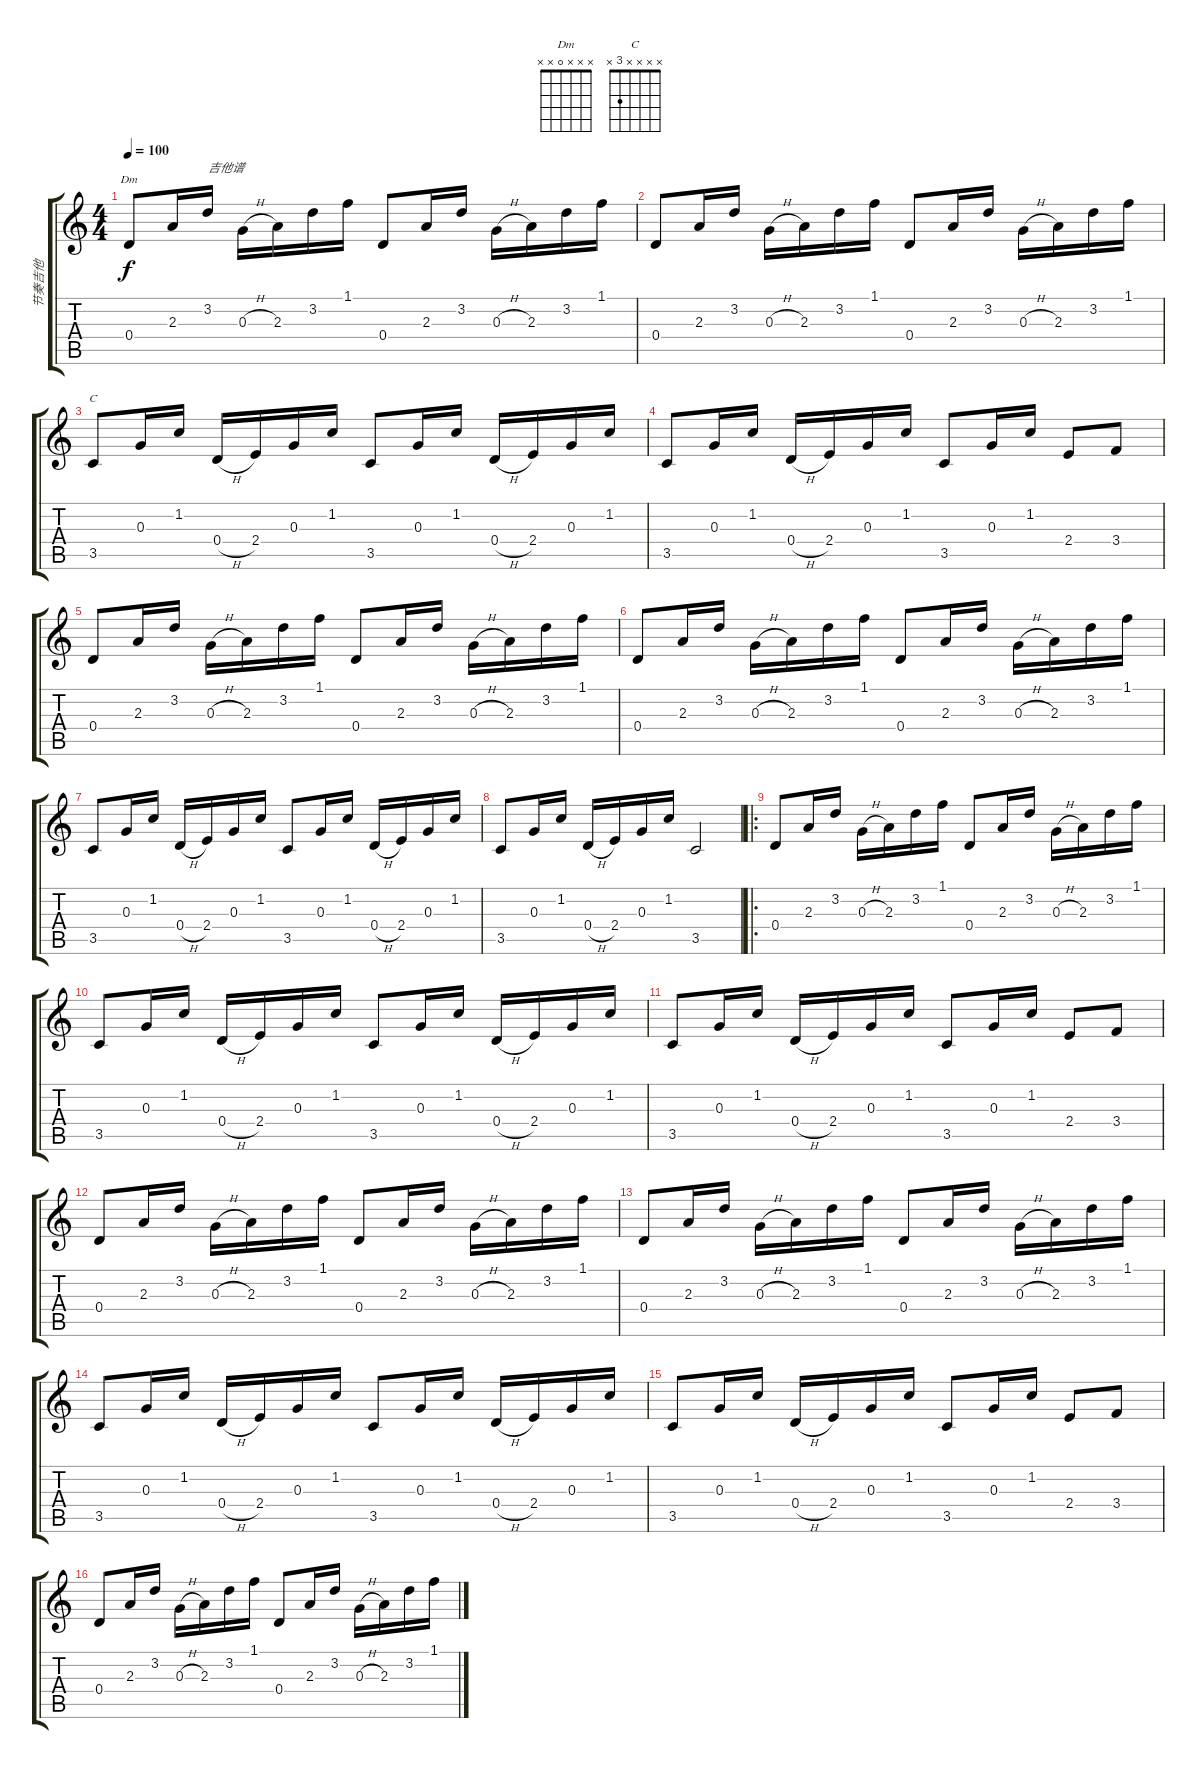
\track ("节奏吉他" "节奏吉他") {instrument acousticguitarsteel}
\staff {score tabs}
\tuning (E4 B3 G3 D3 A2 E2) {hide}
\chord ("Dm" x x x 0 x x)
\chord ("C" x x x x 3 x)
\ts (4 4)
\tempo 100
\clef g2
\ks c
0.4.8{ch "Dm" dy f instrument acousticguitarsteel} 2.3.16 3.2.16{txt "吉他谱"} 0.3{h}.16 2.3.16 3.2.16 1.1.16 0.4.8 2.3.16 3.2.16 0.3{h}.16 2.3.16 3.2.16 1.1.16 |
0.4.8 2.3.16 3.2.16 0.3{h}.16 2.3.16 3.2.16 1.1.16 0.4.8 2.3.16 3.2.16 0.3{h}.16 2.3.16 3.2.16 1.1.16 |
3.5.8{ch "C"} 0.3.16 1.2.16 0.4{h}.16 2.4.16 0.3.16 1.2.16 3.5.8 0.3.16 1.2.16 0.4{h}.16 2.4.16 0.3.16 1.2.16 |
3.5.8 0.3.16 1.2.16 0.4{h}.16 2.4.16 0.3.16 1.2.16 3.5.8 0.3.16 1.2.16 2.4.8 3.4.8 |
0.4.8 2.3.16 3.2.16 0.3{h}.16 2.3.16 3.2.16 1.1.16 0.4.8 2.3.16 3.2.16 0.3{h}.16 2.3.16 3.2.16 1.1.16 |
0.4.8 2.3.16 3.2.16 0.3{h}.16 2.3.16 3.2.16 1.1.16 0.4.8 2.3.16 3.2.16 0.3{h}.16 2.3.16 3.2.16 1.1.16 |
3.5.8 0.3.16 1.2.16 0.4{h}.16 2.4.16 0.3.16 1.2.16 3.5.8 0.3.16 1.2.16 0.4{h}.16 2.4.16 0.3.16 1.2.16 |
3.5.8 0.3.16 1.2.16 0.4{h}.16 2.4.16 0.3.16 1.2.16 3.5.2 |
\ro
0.4.8 2.3.16 3.2.16 0.3{h}.16 2.3.16 3.2.16 1.1.16 0.4.8 2.3.16 3.2.16 0.3{h}.16 2.3.16 3.2.16 1.1.16 |
3.5.8 0.3.16 1.2.16 0.4{h}.16 2.4.16 0.3.16 1.2.16 3.5.8 0.3.16 1.2.16 0.4{h}.16 2.4.16 0.3.16 1.2.16 |
3.5.8 0.3.16 1.2.16 0.4{h}.16 2.4.16 0.3.16 1.2.16 3.5.8 0.3.16 1.2.16 2.4.8 3.4.8 |
0.4.8 2.3.16 3.2.16 0.3{h}.16 2.3.16 3.2.16 1.1.16 0.4.8 2.3.16 3.2.16 0.3{h}.16 2.3.16 3.2.16 1.1.16 |
0.4.8 2.3.16 3.2.16 0.3{h}.16 2.3.16 3.2.16 1.1.16 0.4.8 2.3.16 3.2.16 0.3{h}.16 2.3.16 3.2.16 1.1.16 |
3.5.8 0.3.16 1.2.16 0.4{h}.16 2.4.16 0.3.16 1.2.16 3.5.8 0.3.16 1.2.16 0.4{h}.16 2.4.16 0.3.16 1.2.16 |
3.5.8 0.3.16 1.2.16 0.4{h}.16 2.4.16 0.3.16 1.2.16 3.5.8 0.3.16 1.2.16 2.4.8 3.4.8 |
0.4.8 2.3.16 3.2.16 0.3{h}.16 2.3.16 3.2.16 1.1.16 0.4.8 2.3.16 3.2.16 0.3{h}.16 2.3.16 3.2.16 1.1.16
